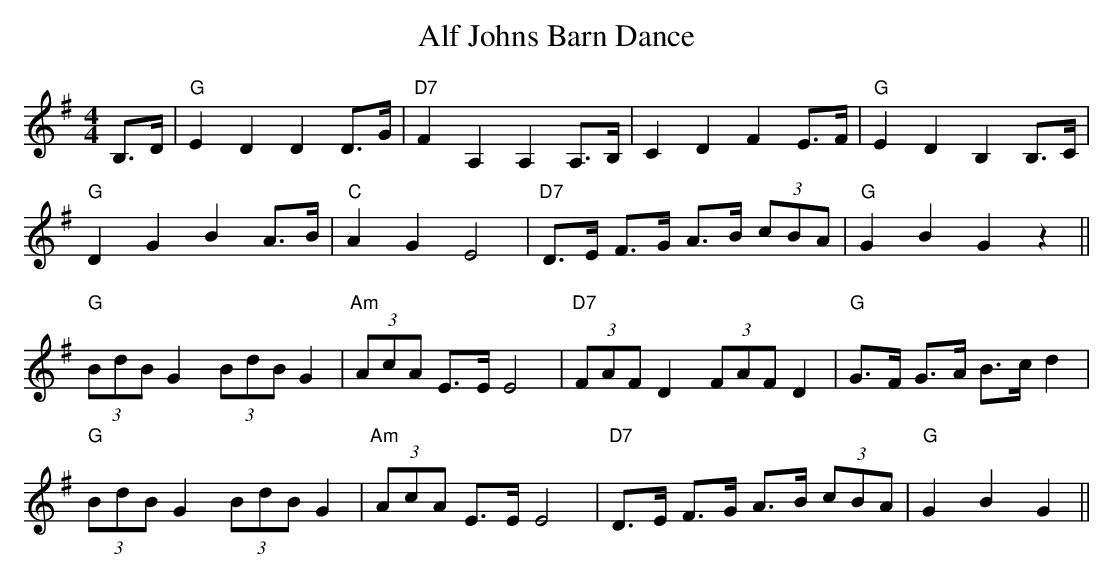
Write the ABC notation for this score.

X:1
T:Alf Johns Barn Dance
M:4/4
L:1/8
K:G
B,>D|"G"E2D2D2D>G|"D7"F2A,2A,2A,>B,|C2D2F2E>F|"G"E2D2B,2B,>C|
"G"D2G2B2A>B|"C"A2G2E4|"D7"D>E F>G A>B (3cBA |"G"G2B2G2z2||
"G"(3BdB G2 (3BdB G2|"Am"(3AcA E>EE4|"D7"(3FAF D2 (3FAF D2|"G"G>F G>A B>cd2|
"G"(3BdB G2 (3BdB G2|"Am"(3AcA E>EE4|"D7"D>E F>G A>B (3cBA|"G"G2B2G2||
